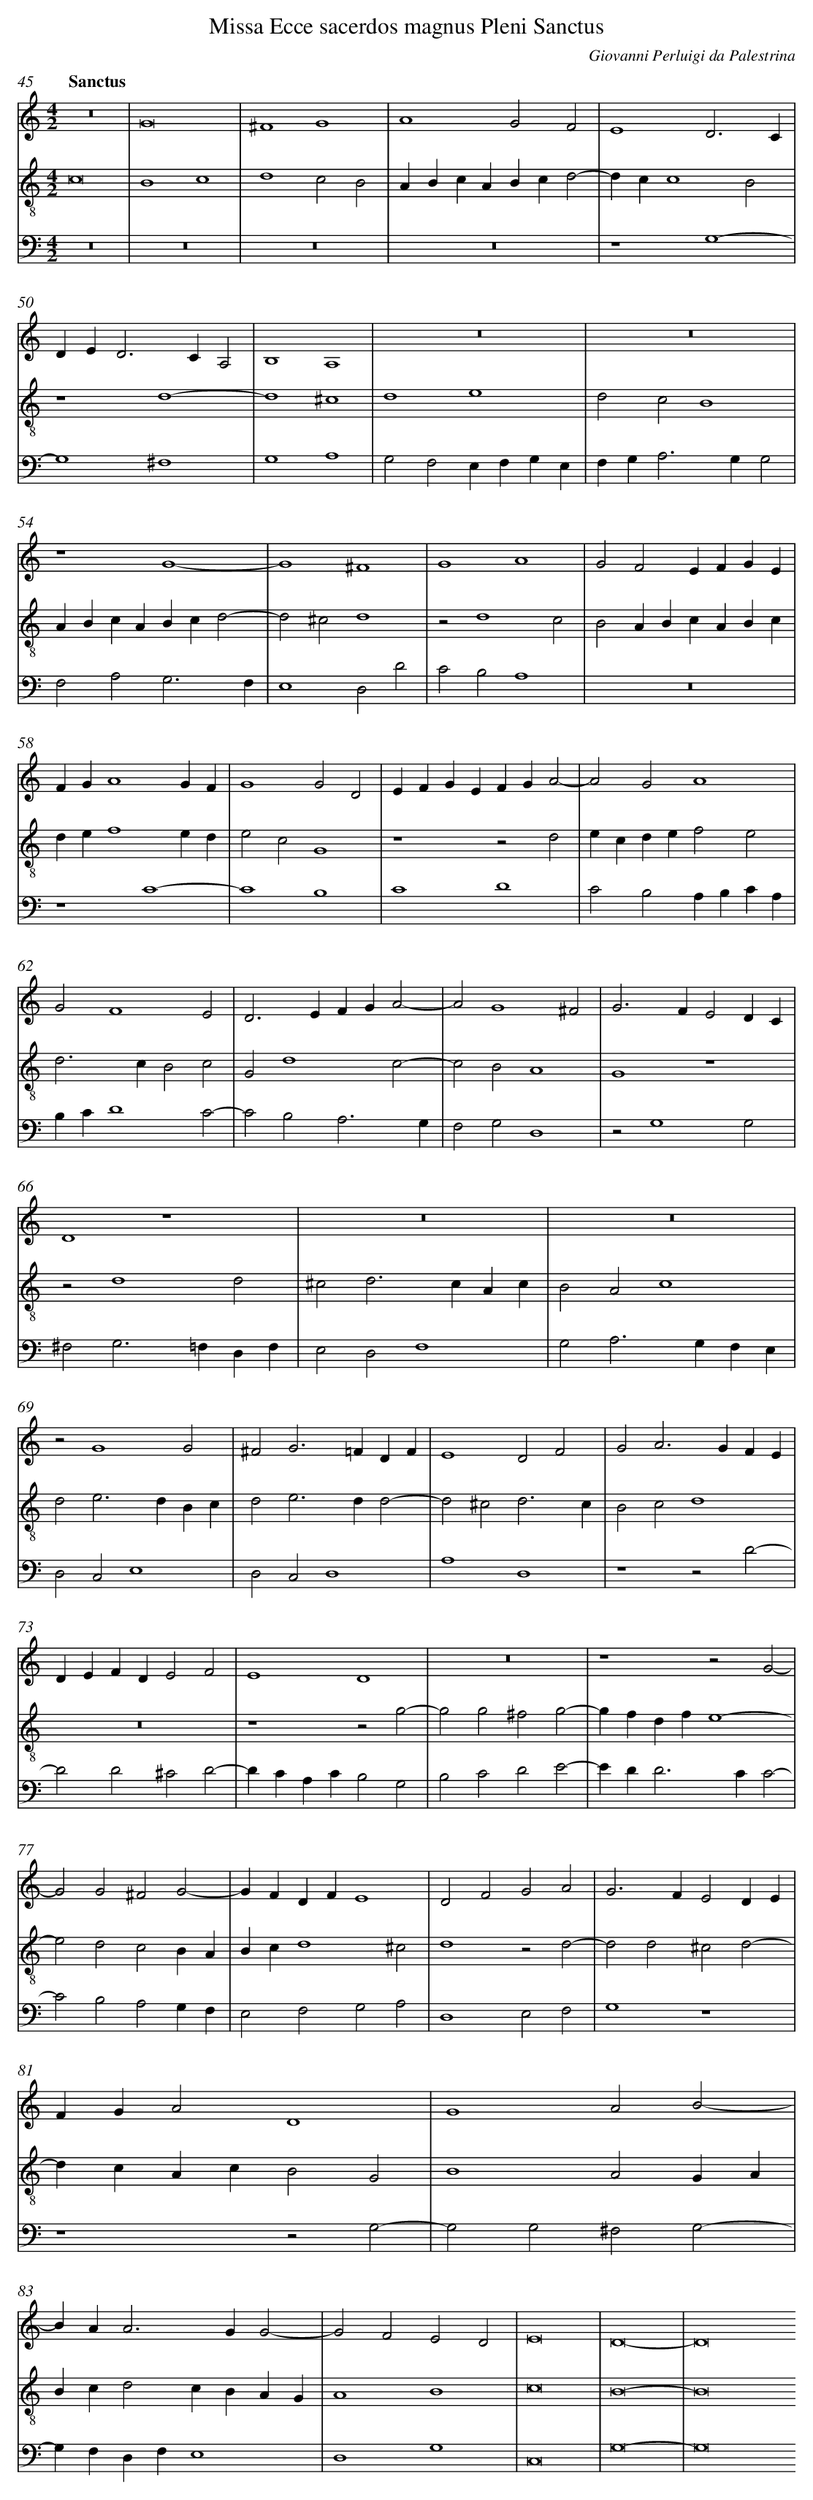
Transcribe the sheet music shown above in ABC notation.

X:1
T: Missa Ecce sacerdos magnus Pleni Sanctus
C: Giovanni Perluigi da Palestrina
L: 1/4
M: 4/2
Q: "Sanctus"
V: 1 clef=treble
V: 2 clef=treble-8
V: 3 clef=bass
K: C
[V:1] z8 |
[V:2] c8 |
[V:3] z8 |
[V:1] G8 |
[V:2] B4c4 |
[V:3] z8 |
[V:1] ^F4G4 |
[V:2] d4c2B2 |
[V:3] z8 |
[V:1] A4G2F2 |
[V:2] ABcABcd2- |
[V:3] z8 |
[V:1] E4D3C |
[V:2] dcc4B2 |
[V:3] z4G,4- |
[V:1] DE2<D2CA,2 |
[V:2] z4d4- |
[V:3] G,4^F,4 |
[V:1] B,4A,4 |
[V:2] d4^c4 |
[V:3] G,4A,4 |
[V:1] z8 |
[V:2] d4e4 |
[V:3] G,2F,2E,F,G,E, |
[V:1] z8 |
[V:2] d2c2B4 |
[V:3] F,G,2<A,2G,G,2 |
[V:1] z4G4- |
[V:2] ABcABcd2- |
[V:3] F,2A,2G,3F, |
[V:1] G4^F4 |
[V:2] d2^c2d4 |
[V:3] E,4D,2D2 |
[V:1] G4A4 |
[V:2] z2d4c2 |
[V:3] C2B,2A,4 |
[V:1] G2F2EFGE |
[V:2] B2ABcABc |
[V:3] z8 |
[V:1] FGA4GF |
[V:2] def4ed |
[V:3] z4C4- |
[V:1] G4G2D2 |
[V:2] e2c2G4 |
[V:3] C4B,4 |
[V:1] EFGEFGA2- |
[V:2] z4z2d2 |
[V:3] C4D4 |
[V:1] A2G2A4 |
[V:2] ecdef2e2 |
[V:3] C2B,2A,B,CA, |
[V:1] G2F4E2 |
[V:2] d2>c2B2c2 |
[V:3] B,CD4C2- |
[V:1] D2>E2FGA2- |
[V:2] G2d4c2- |
[V:3] C2B,2A,3G, |
[V:1] A2G4^F2 |
[V:2] c2B2A4 |
[V:3] F,2G,2D,4 |
[V:1] G2>F2E2DC |
[V:2] G4z4 |
[V:3] z2G,4G,2 |
[V:1] D4z4 |
[V:2] z2d4d2 |
[V:3] ^F,2G,2>=F,2D,F, |
[V:1] z8 |
[V:2] ^c2d2>c2Ac |
[V:3] E,2D,2F,4 |
[V:1] z8 |
[V:2] B2A2c4 |
[V:3] G,2A,2>G,2F,E, |
[V:1] z2G4G2 |
[V:2] d2e2>d2Bc |
[V:3] D,2C,2E,4 |
[V:1] ^F2G2>=F2DF |
[V:2] d2e2>d2d2- |
[V:3] D,2C,2D,4 |
[V:1] E4D2F2 |
[V:2] d2^c2d3c |
[V:3] A,4D,4 |
[V:1] G2A2>G2FE |
[V:2] B2c2d4 |
[V:3] z4z2D2- |
[V:1] DEFDE2F2 |
[V:2] z8 |
[V:3] D2D2^C2D2- |
[V:1] E4D4 |
[V:2] z4z2g2- |
[V:3] DCA,CB,2G,2 |
[V:1] z8 |
[V:2] g2g2^f2g2- |
[V:3] B,2C2D2E2- |
[V:1] z4z2G2- |
[V:2] gfdfe4- |
[V:3] ED2<D2CC2- |
[V:1] G2G2^F2G2- |
[V:2] e2d2c2BA |
[V:3] C2B,2A,2G,F, |
[V:1] GFDFE4 |
[V:2] Bcd4^c2 |
[V:3] E,2F,2G,2A,2 |
[V:1] D2F2G2A2 |
[V:2] d4z2d2- |
[V:3] D,4E,2F,2 |
[V:1] G2>F2E2DE |
[V:2] d2d2^c2d2- |
[V:3] G,4z4 |
[V:1] FGA2D4 |
[V:2] dcAcB2G2 |
[V:3] z4z2G,2- |
[V:1] G4A2B2- |
[V:2] B4A2GA |
[V:3] G,2G,2^F,2G,2- |
[V:1] BA2<A2GG2- |
[V:2] Bcd2cBAG |
[V:3] G,F,D,F,E,4 |
[V:1] G2F2E2D2 |
[V:2] A4B4 |
[V:3] D,4G,4 |
[V:1] E8 |
[V:2] c8 |
[V:3] C,8 |
[V:1] D8- |
[V:2] B8- |
[V:3] G,8- |
[V:1] D8
[V:2] B8
[V:3] G,8
